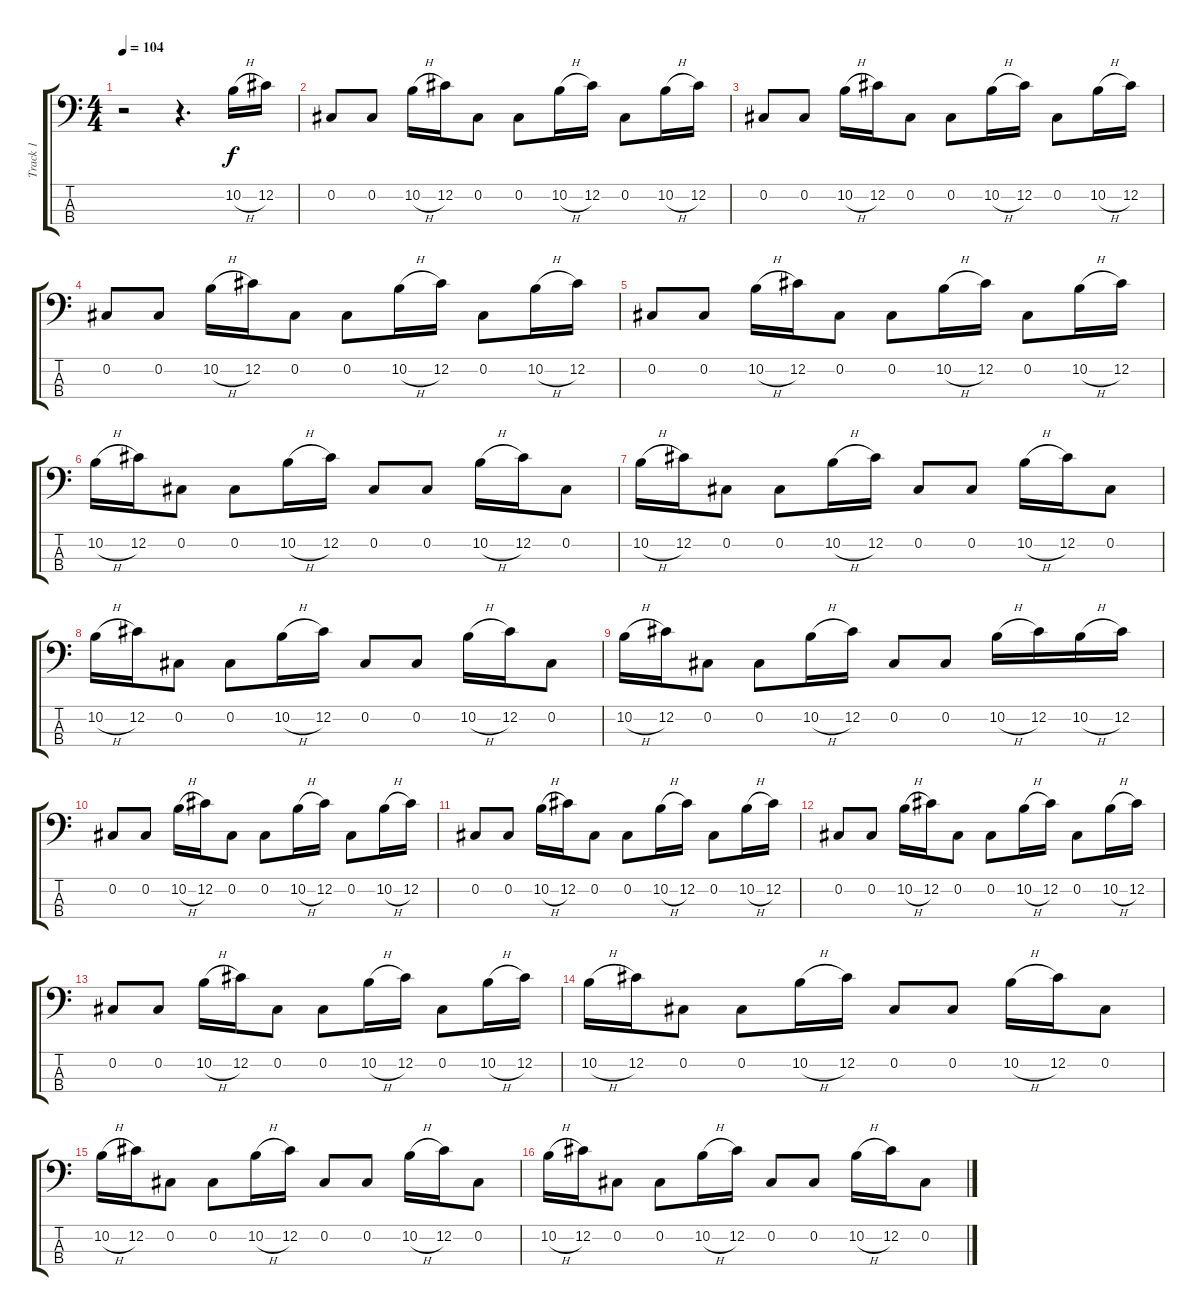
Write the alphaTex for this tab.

\track ("Track 1" "Track 1") {instrument electricbassfinger}
\staff {score tabs}
\tuning (Gb2 Db2 Ab1 Db1) {hide}
\ts (4 4)
\tempo 104
\clef f4
\ks c
r.2{dy f instrument electricbassfinger} r.4{d} 10.2{h}.16 12.2.16 |
0.2.8 0.2.8 10.2{h}.16 12.2.16 0.2.8 0.2.8 10.2{h}.16 12.2.16 0.2.8 10.2{h}.16 12.2.16 |
0.2.8 0.2.8 10.2{h}.16 12.2.16 0.2.8 0.2.8 10.2{h}.16 12.2.16 0.2.8 10.2{h}.16 12.2.16 |
0.2.8 0.2.8 10.2{h}.16 12.2.16 0.2.8 0.2.8 10.2{h}.16 12.2.16 0.2.8 10.2{h}.16 12.2.16 |
0.2.8 0.2.8 10.2{h}.16 12.2.16 0.2.8 0.2.8 10.2{h}.16 12.2.16 0.2.8 10.2{h}.16 12.2.16 |
10.2{h}.16 12.2.16 0.2.8 0.2.8 10.2{h}.16 12.2.16 0.2.8 0.2.8 10.2{h}.16 12.2.16 0.2.8 |
10.2{h}.16 12.2.16 0.2.8 0.2.8 10.2{h}.16 12.2.16 0.2.8 0.2.8 10.2{h}.16 12.2.16 0.2.8 |
10.2{h}.16 12.2.16 0.2.8 0.2.8 10.2{h}.16 12.2.16 0.2.8 0.2.8 10.2{h}.16 12.2.16 0.2.8 |
10.2{h}.16 12.2.16 0.2.8 0.2.8 10.2{h}.16 12.2.16 0.2.8 0.2.8 10.2{h}.16 12.2.16 10.2{h}.16 12.2.16 |
0.2.8 0.2.8 10.2{h}.16 12.2.16 0.2.8 0.2.8 10.2{h}.16 12.2.16 0.2.8 10.2{h}.16 12.2.16 |
0.2.8 0.2.8 10.2{h}.16 12.2.16 0.2.8 0.2.8 10.2{h}.16 12.2.16 0.2.8 10.2{h}.16 12.2.16 |
0.2.8 0.2.8 10.2{h}.16 12.2.16 0.2.8 0.2.8 10.2{h}.16 12.2.16 0.2.8 10.2{h}.16 12.2.16 |
0.2.8 0.2.8 10.2{h}.16 12.2.16 0.2.8 0.2.8 10.2{h}.16 12.2.16 0.2.8 10.2{h}.16 12.2.16 |
10.2{h}.16 12.2.16 0.2.8 0.2.8 10.2{h}.16 12.2.16 0.2.8 0.2.8 10.2{h}.16 12.2.16 0.2.8 |
10.2{h}.16 12.2.16 0.2.8 0.2.8 10.2{h}.16 12.2.16 0.2.8 0.2.8 10.2{h}.16 12.2.16 0.2.8 |
10.2{h}.16 12.2.16 0.2.8 0.2.8 10.2{h}.16 12.2.16 0.2.8 0.2.8 10.2{h}.16 12.2.16 0.2.8
